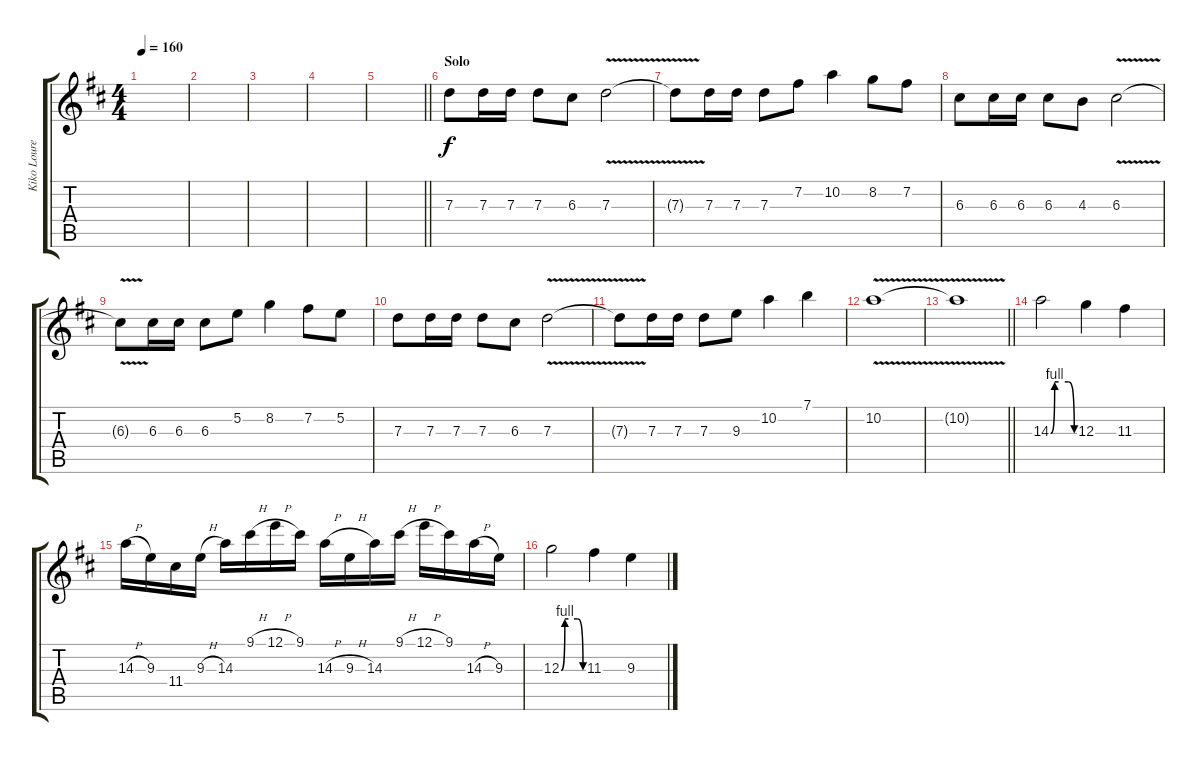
\track ("Kiko Loureiro" "Kiko Loure") {instrument contrabass}
\staff {score tabs}
\tuning (E4 B3 G3 D3 A2 E2) {hide}
\ts (4 4)
\tempo 160
\clef g2
\ks d
|
|
|
|
\barLineRight lightlight
|
\section ("" "Solo")
7.3.8{dy f} 7.3.16 7.3.16 7.3.8 6.3.8 7.3{v}.2 |
7.3{t}.8 7.3.16 7.3.16 7.3.8 7.2.8 10.2.4 8.2.8 7.2.8 |
6.3.8 6.3.16 6.3.16 6.3.8 4.3.8 6.3{v}.2 |
6.3{t}.8 6.3.16 6.3.16 6.3.8 5.2.8 8.2.4 7.2.8 5.2.8 |
7.3.8 7.3.16 7.3.16 7.3.8 6.3.8 7.3{v}.2 |
7.3{t}.8 7.3.16 7.3.16 7.3.8 9.3.8 10.2.4 7.1.4 |
10.2{v}.1 |
\barLineRight lightlight
10.2{t}.1 |
14.3{be (custom 0 0 10 4 20 4 45 4 60 0)}.2 12.3.4 11.3.4 |
14.3{h}.16 9.3.16 11.4.16 9.3{h}.16 14.3.16 9.1{h}.16 12.1{h}.16 9.1.16 14.3{h}.16 9.3{h}.16 14.3.16 9.1{h}.16 12.1{h}.16 9.1.16 14.3{h}.16 9.3.16 |
12.3{be (custom 0 0 10 4 20 4 45 4 60 0)}.2 11.3.4 9.3.4
